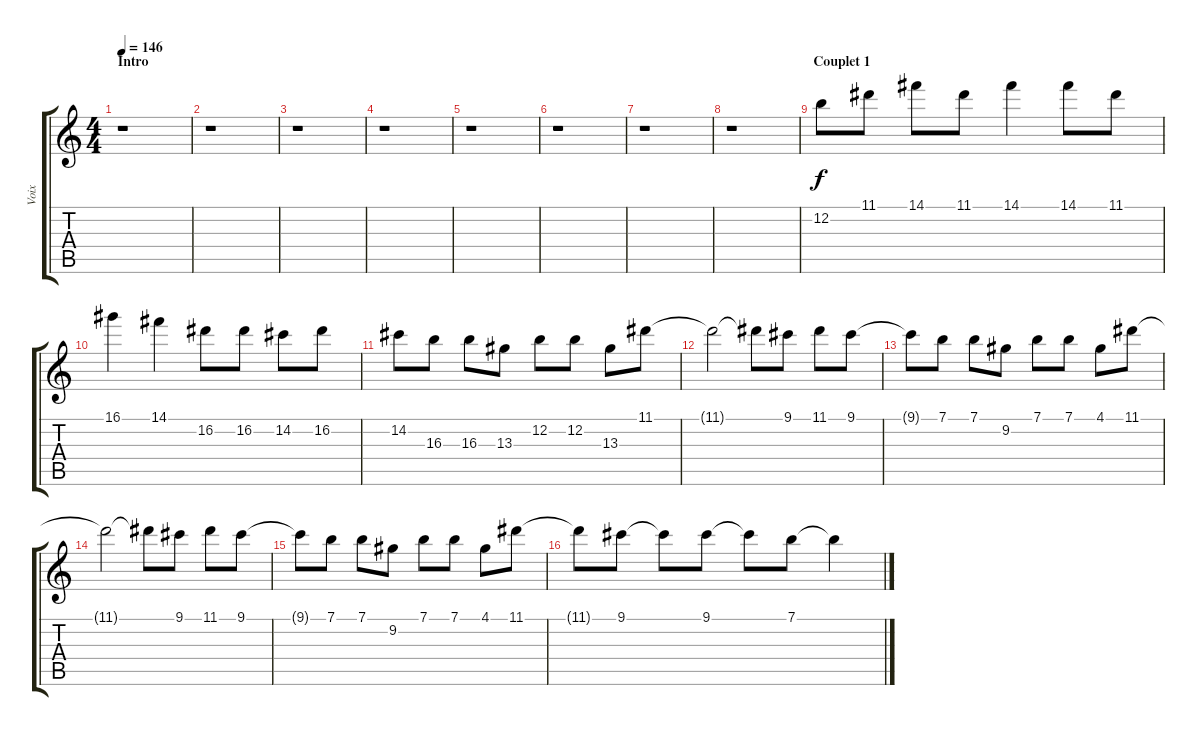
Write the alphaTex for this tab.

\track ("Voix" "Voix") {instrument electricguitarjazz}
\staff {score tabs}
\tuning (E4 B3 G3 D3 A2 E2) {hide}
\ts (4 4)
\section ("" "Intro")
\tempo 146
\clef g2
\ks c
r.1{dy f instrument electricguitarjazz} |
r.1 |
r.1 |
r.1 |
r.1 |
r.1 |
r.1 |
r.1 |
\section ("" "Couplet 1")
12.2.8 11.1.8 14.1.8 11.1.8 14.1.4 14.1.8 11.1.8 |
16.1.4 14.1.4 16.2.8 16.2.8 14.2.8 16.2.8 |
14.2.8 16.3.8 16.3.8 13.3.8 12.2.8 12.2.8 13.3.8 11.1.8 |
11.1{t}.2 11.1{t}.8 9.1.8 11.1.8 9.1.8 |
9.1{t}.8 7.1.8 7.1.8 9.2.8 7.1.8 7.1.8 4.1.8 11.1.8 |
11.1{t}.2 11.1{t}.8 9.1.8 11.1.8 9.1.8 |
9.1{t}.8 7.1.8 7.1.8 9.2.8 7.1.8 7.1.8 4.1.8 11.1.8 |
11.1{t}.8 9.1.8 9.1{t}.8 9.1.8 9.1{t}.8 7.1.8 7.1{t}.4
